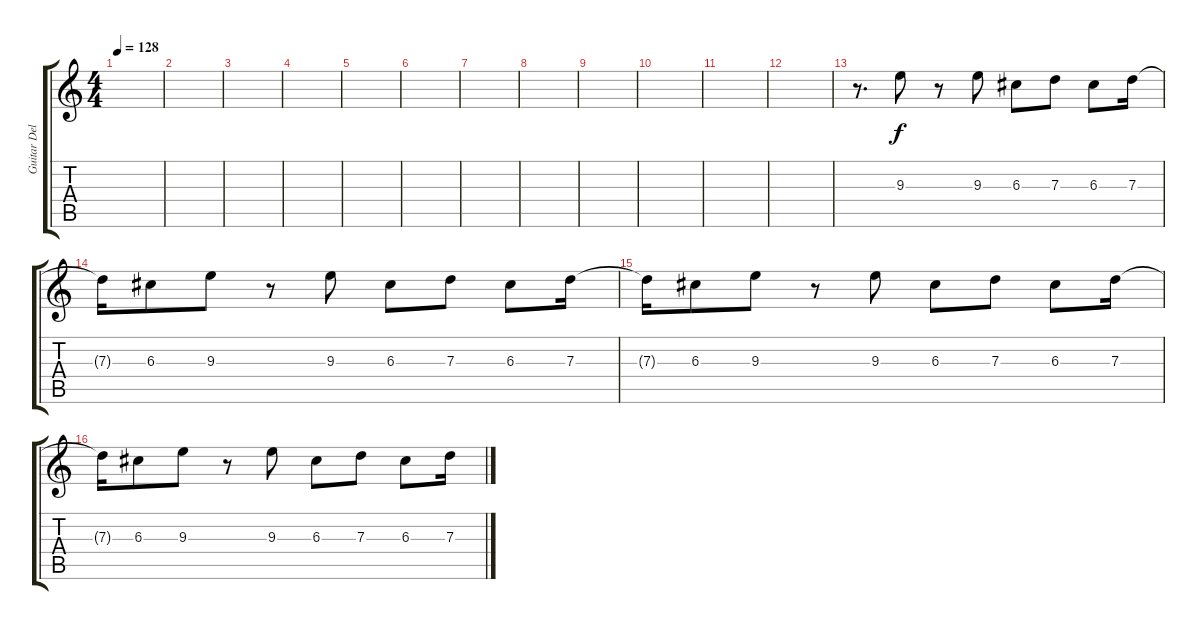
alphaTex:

\track ("Guitar Delay" "Guitar Del") {instrument distortionguitar}
\staff {score tabs}
\tuning (E4 B3 G3 D3 A2 E2) {hide}
\ts (4 4)
\tempo 128
\clef g2
\ks c
|
|
|
|
|
|
|
|
|
|
|
|
r.8{d} 9.3.8 r.8 9.3.8 6.3.8 7.3.8 6.3.8 7.3.16 |
7.3{t}.16 6.3.8 9.3.8 r.8 9.3.8 6.3.8 7.3.8 6.3.8 7.3.16 |
7.3{t}.16 6.3.8 9.3.8 r.8 9.3.8 6.3.8 7.3.8 6.3.8 7.3.16 |
7.3{t}.16 6.3.8 9.3.8 r.8 9.3.8 6.3.8 7.3.8 6.3.8 7.3.16
